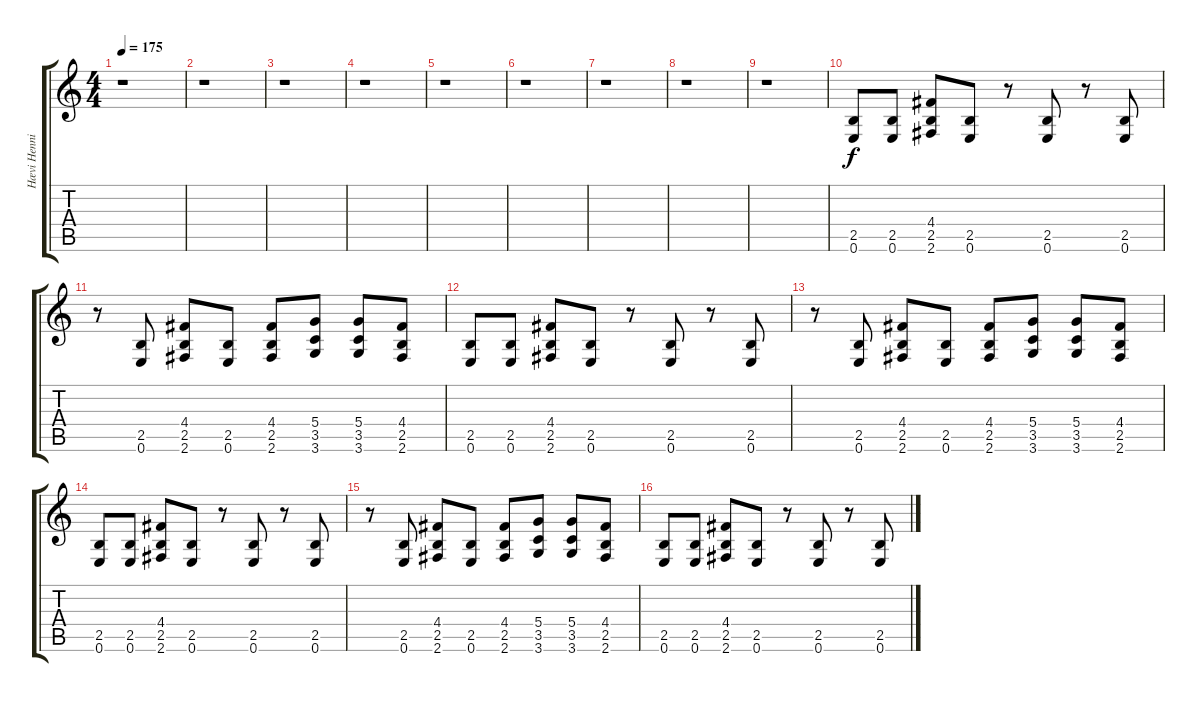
\track ("Hævi Henning" "Hævi Henni") {instrument distortionguitar}
\staff {score tabs}
\tuning (E4 B3 G3 D3 A2 E2) {hide}
\ts (4 4)
\tempo 175
\clef g2
\ks c
r.1{dy f} |
r.1 |
r.1 |
r.1 |
r.1 |
r.1 |
r.1 |
r.1 |
r.1 |
(2.5 0.6).8 (2.5 0.6).8 (4.4 2.5 2.6).8 (2.5 0.6).8 r.8 (2.5 0.6).8 r.8 (2.5 0.6).8 |
r.8 (2.5 0.6).8 (4.4 2.5 2.6).8 (2.5 0.6).8 (4.4 2.5 2.6).8 (5.4 3.5 3.6).8 (5.4 3.5 3.6).8 (4.4 2.5 2.6).8 |
(2.5 0.6).8 (2.5 0.6).8 (4.4 2.5 2.6).8 (2.5 0.6).8 r.8 (2.5 0.6).8 r.8 (2.5 0.6).8 |
r.8 (2.5 0.6).8 (4.4 2.5 2.6).8 (2.5 0.6).8 (4.4 2.5 2.6).8 (5.4 3.5 3.6).8 (5.4 3.5 3.6).8 (4.4 2.5 2.6).8 |
(2.5 0.6).8 (2.5 0.6).8 (4.4 2.5 2.6).8 (2.5 0.6).8 r.8 (2.5 0.6).8 r.8 (2.5 0.6).8 |
r.8 (2.5 0.6).8 (4.4 2.5 2.6).8 (2.5 0.6).8 (4.4 2.5 2.6).8 (5.4 3.5 3.6).8 (5.4 3.5 3.6).8 (4.4 2.5 2.6).8 |
(2.5 0.6).8 (2.5 0.6).8 (4.4 2.5 2.6).8 (2.5 0.6).8 r.8 (2.5 0.6).8 r.8 (2.5 0.6).8
